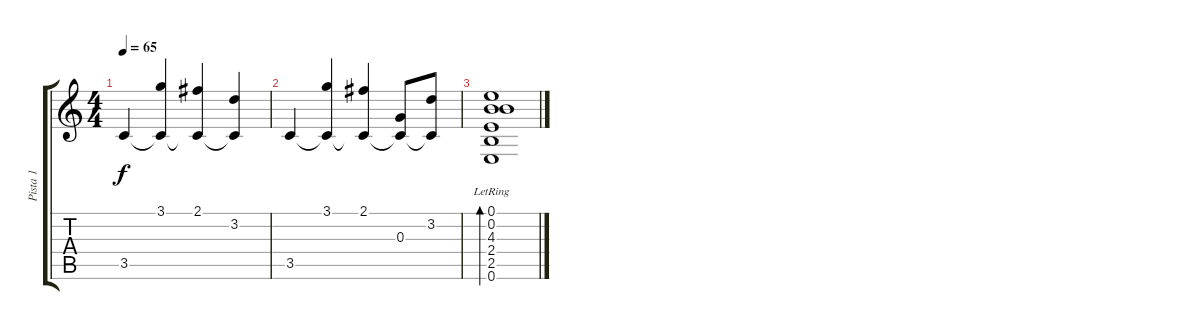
\track ("Pista 1" "Pista 1") {instrument acousticguitarnylon}
\staff {score tabs}
\tuning (E4 B3 G3 D3 A2 E2) {hide}
\ts (4 4)
\tempo 65
\clef g2
\ks c
3.5.4{dy f} (3.1 3.5{t}).4 (2.1 3.5{t}).4 (3.2 3.5{t}).4 |
3.5.4 (3.1 3.5{t}).4 (2.1 3.5{t}).4 (0.3 3.5{t}).8 (3.2 3.5{t}).8 |
(0.1{lr} 0.2{lr} 4.3{lr} 2.4{lr} 2.5{lr} 0.6{lr}).1{bd 480}
